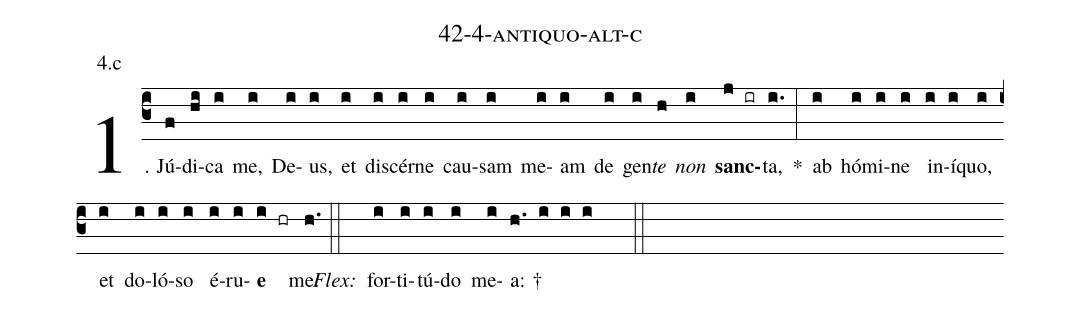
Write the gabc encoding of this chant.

name: 42-4-antiquo-alt-c;
annotation: 4.c;
%%
(c3)1. Jú(f)di(hi)ca(i) me,(i) De(i)us,(i) et(i) di(i)scér(i)ne(i) cau(i)sam(i) me(i)am(i) de(i) gen(i)<i>te</i>(h) <i>non</i>(i) <b>sanc</b>(j ir)ta,(i.) *(:) ab(i) hó(i)mi(i)ne(i) in(i)í(i)quo,(i) et(i) do(i)ló(i)so(i) é(i)ru(i)<b>e</b>(i hr) me.(h.) (::)
<i>Flex:</i>()  for(i)ti(i)tú(i)do(i) me(i)a: †(h. i i i  ::)
